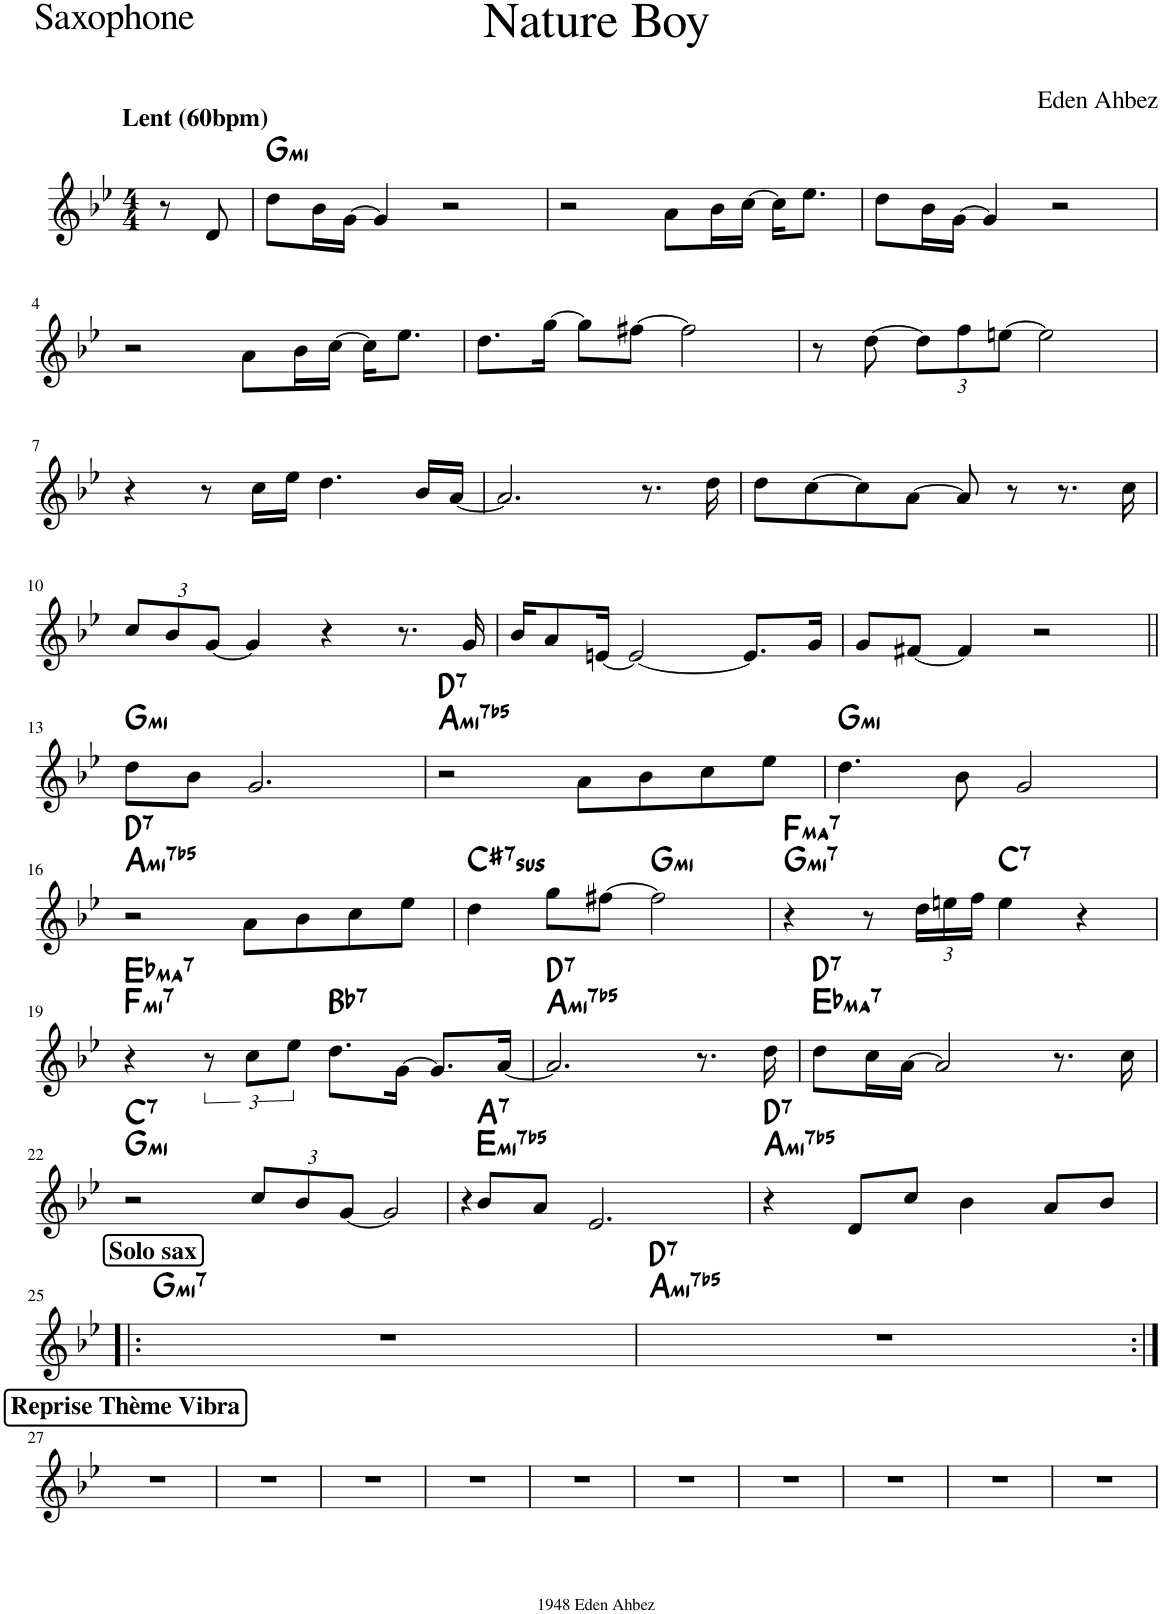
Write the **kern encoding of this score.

**kern	**harte
*part1	*part1
*staff1	*
*I"Tenor Saxophone	*
*I'T Sax	*
*clefG2	*
*Trd8c14	*
*k[b-e-]	*
*M4/4	*
=	=
!LO:TX:a:B:t=Lent (60bpm)	!
8r	.
8d/	.
=1	=1
!	!LO:H:kt=m
8dd\L	G:min
16b-\L	.
[16g\JJ	.
4g/]	.
2r	.
=2	=2
2r	.
8a\L	.
16b-\L	.
[16cc\JJ	.
16cc\KL]	.
8.ee-\J	.
=3	=3
8dd\L	.
16b-\L	.
[16g\JJ	.
4g/]	.
2r	.
!!LO:LB:g=z
=4	=4
2r	.
8a\L	.
16b-\L	.
[16cc\JJ	.
16cc\KL]	.
8.ee-\J	.
=5	=5
8.dd\L	.
[16gg\Jk	.
8gg\L]	.
[8ff#X\J	.
2ff#\]	.
=6	=6
8r	.
[8dd\	.
*Xbrackettup	*
12dd\L]	.
12ff\	.
[12een\J	.
2ee\]	.
!!LO:LB:g=z
=7	=7
4r	.
8r	.
16cc\LL	.
16ee-\JJ	.
4.dd\	.
16b-/LL	.
[16a/JJ	.
=8	=8
2.a/]	.
8.r	.
16dd\	.
=9	=9
8dd\L	.
[8cc\	.
8cc\]	.
[8a\J	.
8a/]	.
8r	.
8.r	.
16cc\	.
!!LO:LB:g=z
=10	=10
12cc/L	.
12b-/	.
[12g/J	.
4g/]	.
4r	.
8.r	.
16g/	.
=11	=11
16b-/KL	.
8a/	.
[16en/Jk	.
2e/_	.
8.e/L]	.
16g/Jk	.
=12	=12
8g/L	.
[8f#X/J	.
4f#/]	.
2r	.
!!LO:LB:g=z
=13||	=13||
!	!LO:H:kt=m
8dd\L	G:min
8b-\J	.
2.g/	.
=14	=14
!	!LO:H:n=1:kt=m7b5
!	!LO:H:n=2:kt=7
2r	A:hdim7 D:7
8a\L	.
8b-\	.
8cc\	.
8ee-\J	.
=15	=15
!	!LO:H:kt=m
4.dd\	G:min
8b-\	.
2g/	.
!!LO:LB:g=z
=16	=16
!	!LO:H:n=1:kt=m7b5
!	!LO:H:n=2:kt=7
2r	A:hdim7 D:7
8a\L	.
8b-\	.
8cc\	.
8ee-\J	.
=17	=17
!	!LO:H:kt=7sus
4dd\	C#:sus4(7)
8gg\L	.
[8ff#X\J	.
!	!LO:H:kt=m
2ff#\]	G:min
=18	=18
!	!LO:H:n=1:kt=m7
!	!LO:H:n=2:kt=Maj7
4r	G:min7 F:maj7
8r	.
24dd\LL	.
24een\	.
24ff\JJ	.
!	!LO:H:kt=7
4ee\	C:7
4r	.
!!LO:LB:g=z
=19	=19
!	!LO:H:n=1:kt=m7
!	!LO:H:n=2:kt=Maj7
4r	F:min7 Eb:maj7
*brackettup	*
12r	.
12cc\L	.
12ee-\J	.
!	!LO:H:kt=7
8.dd\L	Bb:7
[16g\Jk	.
8.g/L]	.
[16a/Jk	.
=20	=20
!	!LO:H:n=1:kt=m7b5
!	!LO:H:n=2:kt=7
2.a/]	A:hdim7 D:7
8.r	.
16dd\	.
=21	=21
!	!LO:H:n=1:kt=Maj7
!	!LO:H:n=2:kt=7
8dd\L	Eb:maj7 D:7
16cc\L	.
[16a\JJ	.
2a/]	.
8.r	.
16cc\	.
!!LO:LB:g=z
=22	=22
!	!LO:H:n=1:kt=m
!	!LO:H:n=2:kt=7
2r	G:min C:7
*Xbrackettup	*
12cc/L	.
12b-/	.
[12g/J	.
4g/_	.
4ryy	.
4r	.
=23	=23
!	!LO:H:n=1:kt=m7b5
!	!LO:H:n=2:kt=7
8b-/L	E:hdim7 A:7
4g/]	.
8a/J	.
2.e-/	.
=24	=24
!	!LO:H:n=1:kt=m7b5
!	!LO:H:n=2:kt=7
4r	A:hdim7 D:7
8d/L	.
8cc/J	.
4b-\	.
8a/L	.
8b-/J	.
!!LO:LB:g=z
=25!|:	=25!|:
!LO:TX:a:B:t=Solo sax	!LO:H:kt=m7
1r	G:min7
=26	=26
!	!LO:H:n=1:kt=m7b5
!	!LO:H:n=2:kt=7
1r	A:hdim7 D:7
!!LO:LB:g=z
=27:|!	=27:|!
!LO:TX:a:B:t=Reprise Thème Vibra	!
1r	.
=28	=28
1r	.
=29	=29
1r	.
=30	=30
1r	.
=31	=31
1r	.
=32	=32
1r	.
=33	=33
1r	.
=34	=34
1r	.
=35	=35
1r	.
=36	=36
1r	.
=	=
*-	*-
